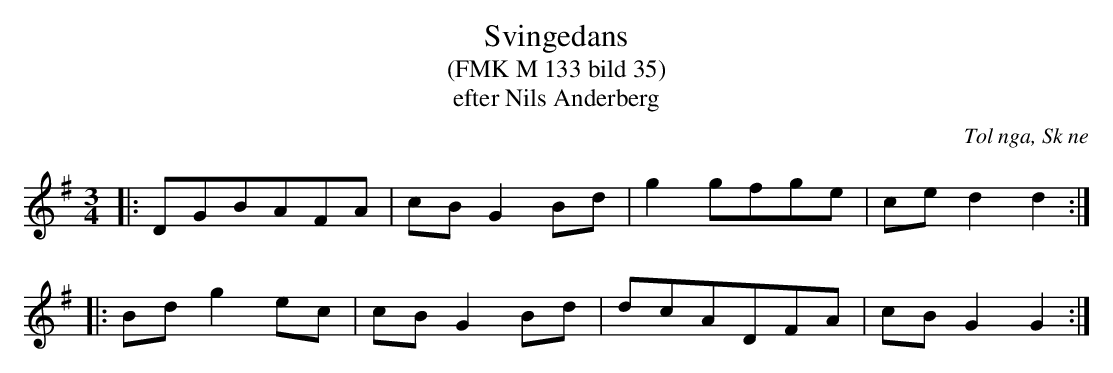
X:1
T:Svingedans
T:(FMK M 133 bild 35)
T:efter Nils Anderberg
O:Tol nga, Sk ne
M:3/4
L:1/8
Q:108
K:G
|: DGBAFA | cB G2 Bd | g2 gfge | ce d2 d2 :|
|: Bd g2 ec | cB G2 Bd | dcADFA | cB G2 G2 :|
